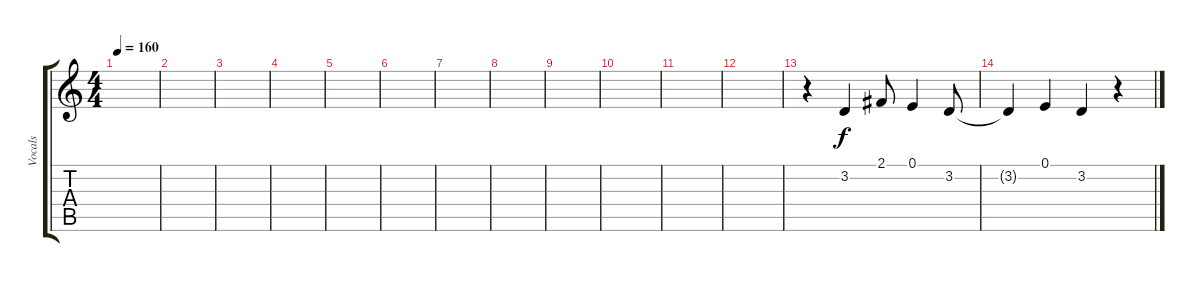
\track ("Vocals" "Vocals") {instrument oboe}
\staff {score tabs}
\tuning (E4 B3 G3 D3 A2 E2) {hide}
\ts (4 4)
\tempo 160
\clef g2
\ks c
|
|
|
|
|
|
|
|
|
|
|
|
r.4 3.2.4 2.1.8 0.1.4 3.2.8 |
3.2{t}.4 0.1.4 3.2.4 r.4
